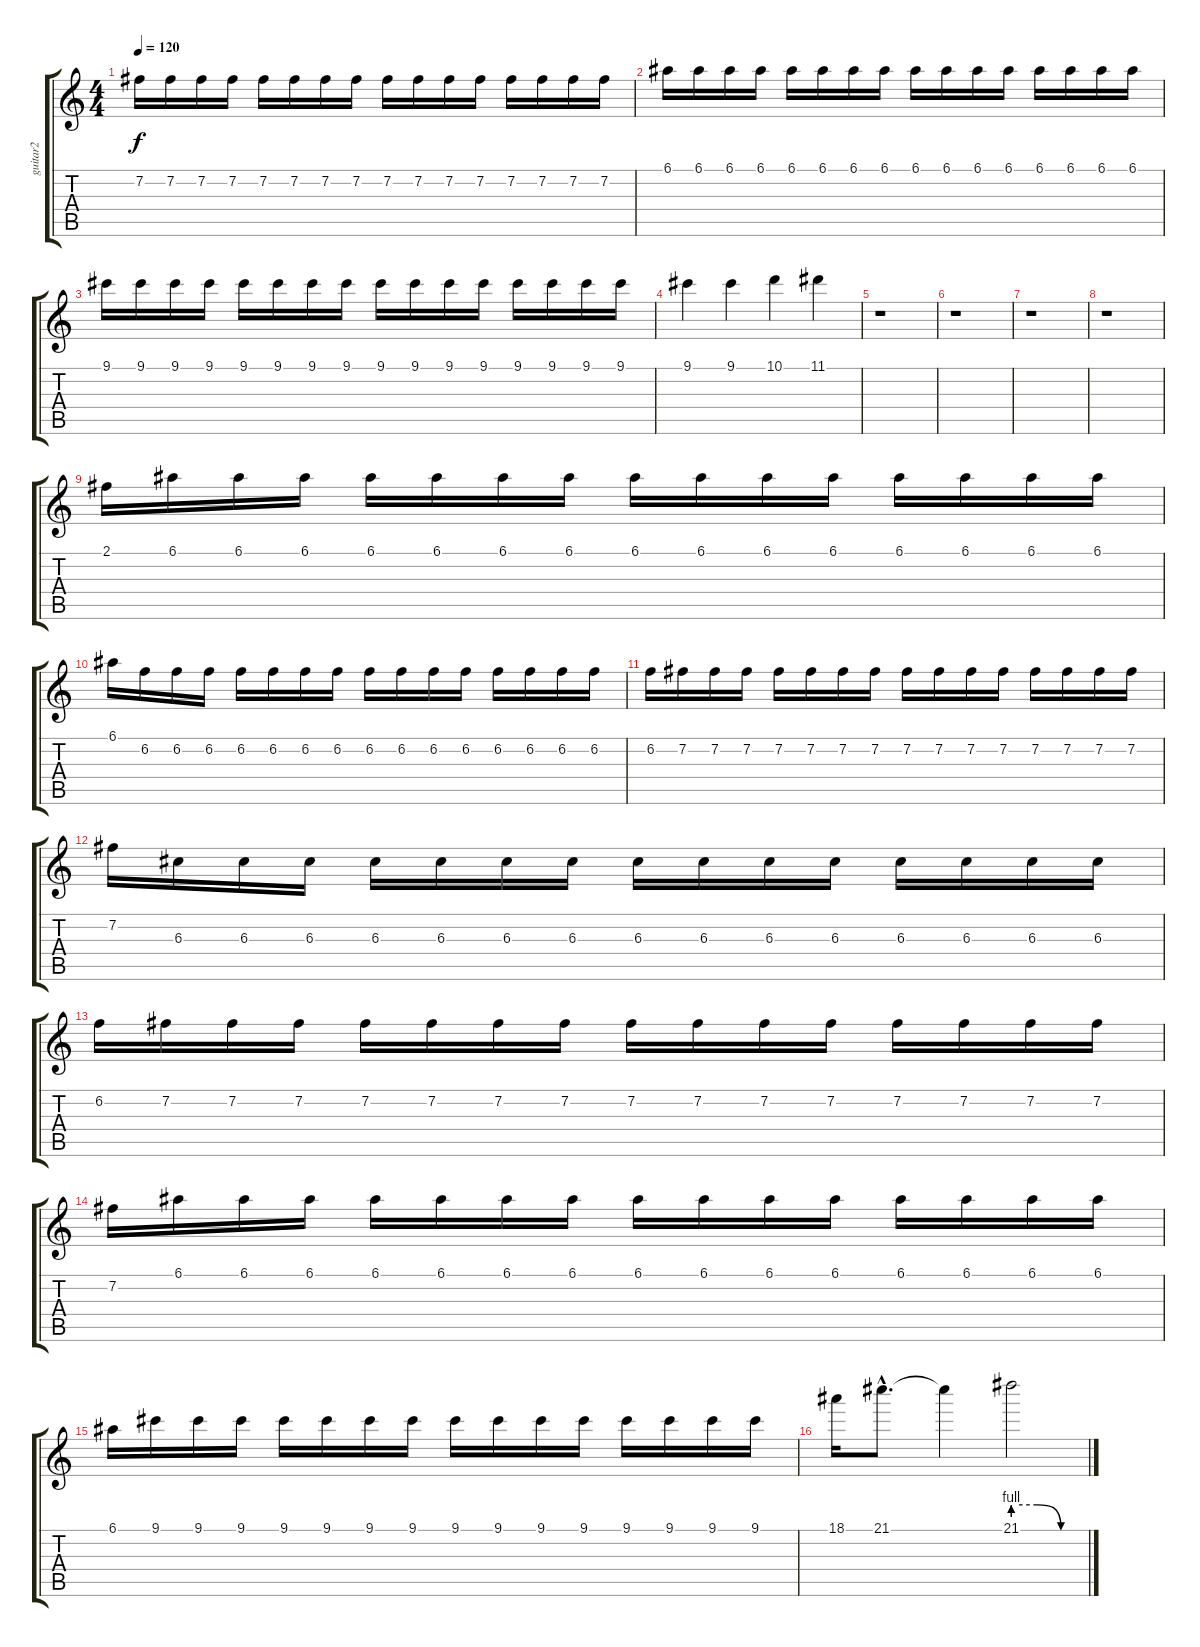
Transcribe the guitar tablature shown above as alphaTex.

\track ("guitar2" "guitar2") {instrument distortionguitar}
\staff {score tabs}
\tuning (E4 B3 G3 D3 A2 E2) {hide}
\ts (4 4)
\tempo 120
\clef g2
\ks c
7.2.16{dy f} 7.2.16 7.2.16 7.2.16 7.2.16 7.2.16 7.2.16 7.2.16 7.2.16 7.2.16 7.2.16 7.2.16 7.2.16 7.2.16 7.2.16 7.2.16 |
6.1.16 6.1.16 6.1.16 6.1.16 6.1.16 6.1.16 6.1.16 6.1.16 6.1.16 6.1.16 6.1.16 6.1.16 6.1.16 6.1.16 6.1.16 6.1.16 |
9.1.16 9.1.16 9.1.16 9.1.16 9.1.16 9.1.16 9.1.16 9.1.16 9.1.16 9.1.16 9.1.16 9.1.16 9.1.16 9.1.16 9.1.16 9.1.16 |
9.1.4 9.1.4 10.1.4 11.1.4 |
r.1 |
r.1 |
r.1 |
r.1 |
2.1.16 6.1.16 6.1.16 6.1.16 6.1.16 6.1.16 6.1.16 6.1.16 6.1.16 6.1.16 6.1.16 6.1.16 6.1.16 6.1.16 6.1.16 6.1.16 |
6.1.16 6.2.16 6.2.16 6.2.16 6.2.16 6.2.16 6.2.16 6.2.16 6.2.16 6.2.16 6.2.16 6.2.16 6.2.16 6.2.16 6.2.16 6.2.16 |
6.2.16 7.2.16 7.2.16 7.2.16 7.2.16 7.2.16 7.2.16 7.2.16 7.2.16 7.2.16 7.2.16 7.2.16 7.2.16 7.2.16 7.2.16 7.2.16 |
7.2.16 6.3.16 6.3.16 6.3.16 6.3.16 6.3.16 6.3.16 6.3.16 6.3.16 6.3.16 6.3.16 6.3.16 6.3.16 6.3.16 6.3.16 6.3.16 |
6.2.16 7.2.16 7.2.16 7.2.16 7.2.16 7.2.16 7.2.16 7.2.16 7.2.16 7.2.16 7.2.16 7.2.16 7.2.16 7.2.16 7.2.16 7.2.16 |
7.2.16 6.1.16 6.1.16 6.1.16 6.1.16 6.1.16 6.1.16 6.1.16 6.1.16 6.1.16 6.1.16 6.1.16 6.1.16 6.1.16 6.1.16 6.1.16 |
6.1.16 9.1.16 9.1.16 9.1.16 9.1.16 9.1.16 9.1.16 9.1.16 9.1.16 9.1.16 9.1.16 9.1.16 9.1.16 9.1.16 9.1.16 9.1.16 |
18.1.16 21.1{hac}.8{d} 21.1{t}.4 21.1{be (custom 0 4 20 4 40 0 60 0)}.2
